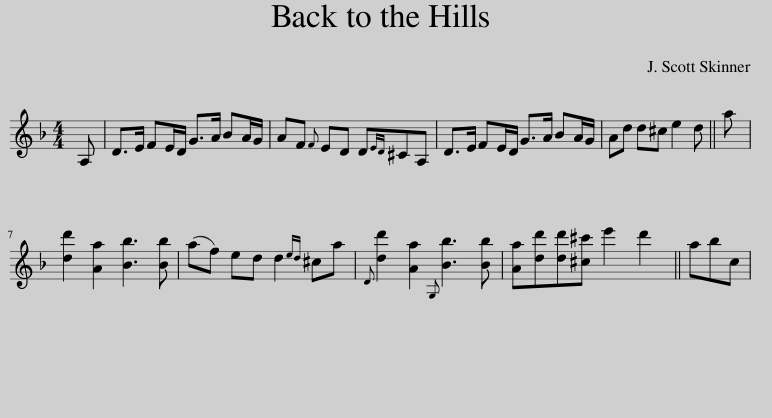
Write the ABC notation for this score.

X:1
L:1/8
M:4/4
I:linebreak $
K:Dmin
V:1 treble
V:1
 A, | D>E FE/D/ G>A BA/G/ | AF{F} ED D{ED}^CA, | D>E FE/D/ G>A BA/G/ | Ad d^c e2 d || %5
 a |$ [dd']2 [Aa]2 [Bb]3 [Bb] | (af) ed d2{ed} ^ca |{D} [dd']2 [Aa]2{G,} [Bb]3 [Bb] | [Aa][dd'][dd'][^c^c'] e'2 d'2 || %10
 abc | %11
